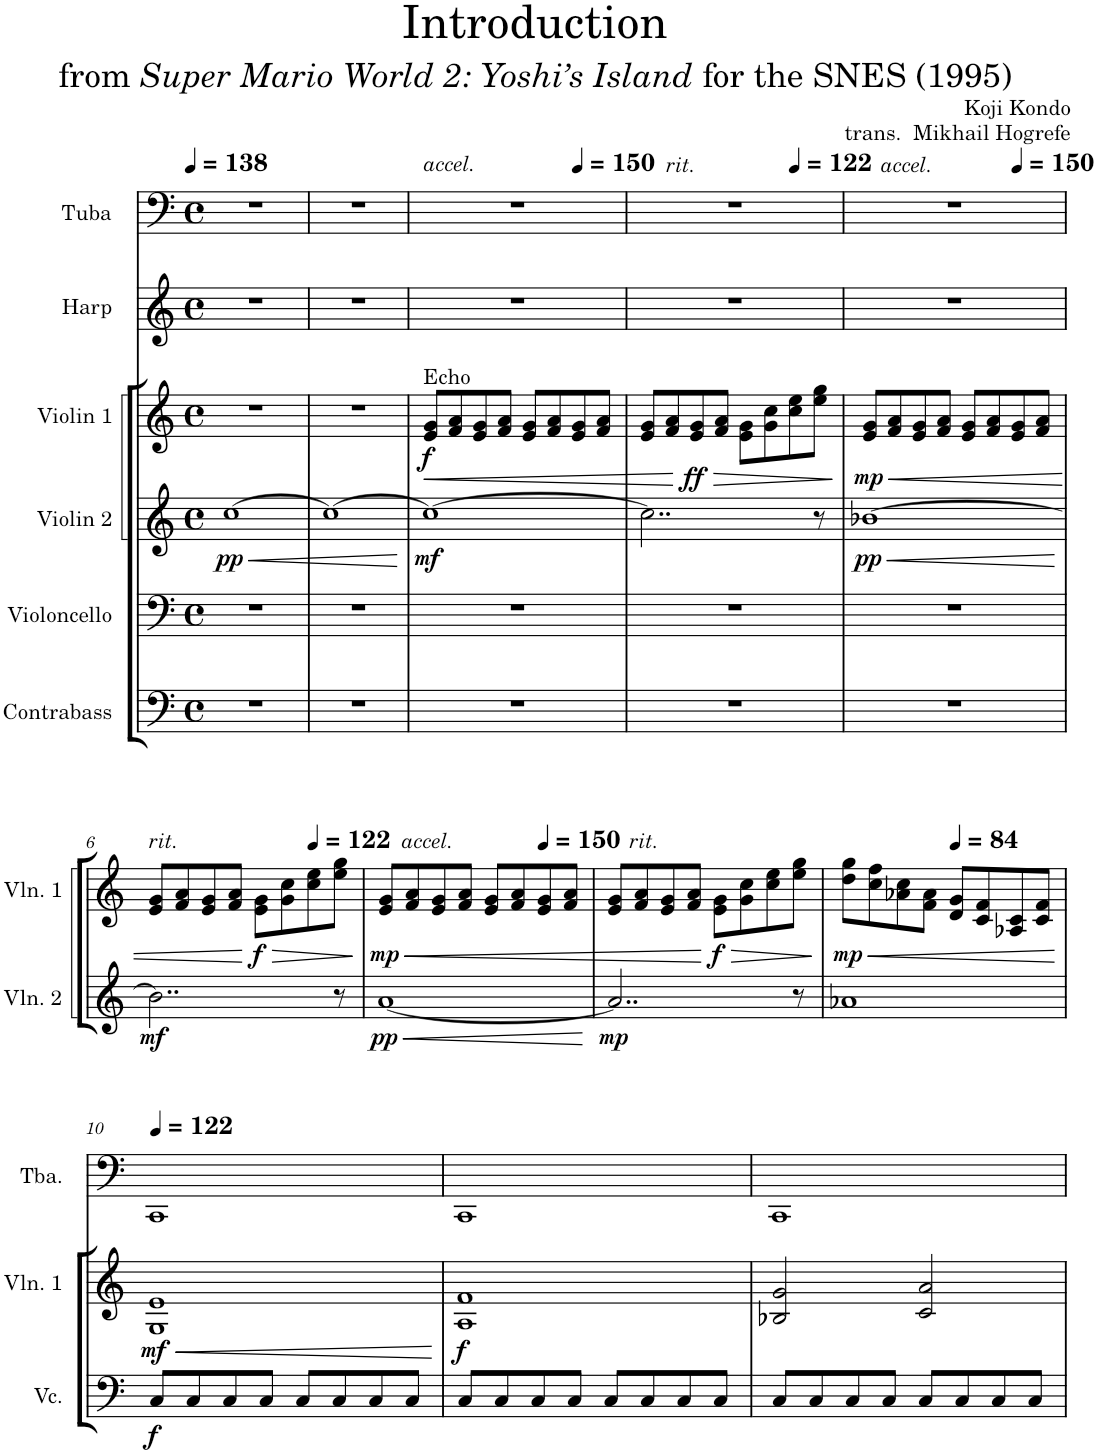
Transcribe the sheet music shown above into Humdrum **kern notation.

**kern	**kern	**dynam	**kern	**dynam	**kern	**dynam	**kern	**dynam	**kern	**kern
*part7	*part6	*part6	*part5	*part5	*part4	*part4	*part3	*part3	*part2	*part1
*staff7	*staff6	*staff6	*staff5	*staff5	*staff4	*staff4	*staff3	*staff3	*staff2	*staff1
*I"Contrabass	*I"Violoncello	*	*I"Violin 2	*	*I"Violin 3	*	*I"Violin 1	*	*I"Harp	*I"Tuba
*I'Cb.	*I'Vc.	*	*I'Vln. 2	*	*I'Vln. 3	*	*I'Vln. 1	*	*I'Hrp.	*I'Tba.
*	*	*	*	*	*stria5	*	*	*	*	*
*clefF4	*clefF4	*	*clefG2	*	*clefG2	*	*clefG2	*	*clefG2	*clefF4
*Trd7c12	*	*	*	*	*	*	*	*	*	*
*k[]	*k[]	*	*k[]	*	*k[]	*	*k[]	*	*k[]	*k[]
*M4/4	*M4/4	*	*M4/4	*	*M4/4	*	*M4/4	*	*M4/4	*M4/4
*met(c)	*met(c)	*	*met(c)	*	*met(c)	*	*met(c)	*	*met(c)	*met(c)
*MM138	*MM138	*	*MM138	*	*MM138	*	*MM138	*	*MM138	*MM138
=1	=1	=1	=1	=1	=1	=1	=1	=1	=1	=1
!	!	!	!	!LO:HP:b	!	!	!	!	!	!
!	!	!	!	!LO:DY:n=1:b	!	!	!	!	!	!
1r	1r	.	[1cc	< pp	1r	.	1r	.	1r	1r
=2	=2	=2	=2	=2	=2	=2	=2	=2	=2	=2
1r	1r	.	1cc_	.	1r	.	1r	.	1r	1r
.	.	.	.	[	.	.	.	.	.	.
=3	=3	=3	=3	=3	=3	=3	=3	=3	=3	=3
!	!	!	!	!	!	!	!	!	!	!LO:TX:a:i:t=accel.
!	!	!	!	!	!	!	!LO:TX:a:t=Echo	!	!	!
!	!	!	!	!LO:DY:b	!	!	!	!LO:DY:b	!	!
*	*	*	*	*	*	*	*	*	*	*^
1r	1r	.	1cc_	mf	8r	.	8e/ 8g/L	f	1r	1r	2.ryy
!	!	!	!	!	!	!LO:DY:b	!	!LO:HP:b	!	!	!
.	.	.	.	.	8g	mp	8f/ 8a/	<	.	.	.
!	!	!	!	!	!	!LO:HP:b	!	!	!	!	!
.	.	.	.	.	8a/L	<	8e/ 8g/	.	.	.	.
.	.	.	.	.	8g/J	.	8f/ 8a/J	.	.	.	.
.	.	.	.	.	8a/L	.	8e/ 8g/L	.	.	.	.
.	.	.	.	.	8g/J	.	8f/ 8a/	.	.	.	.
*	*	*	*	*	*	*	*	*	*	*MM150	*
!	!	!	!	!	!	!	!	!	!	!	!LO:TX:a:i:t=rit.
.	.	.	.	.	8a/L	.	8e/ 8g/	.	.	.	4ryy
.	.	.	.	.	8g/J	.	8f/ 8a/J	.	.	.	.
=4	=4	=4	=4	=4	=4	=4	=4	=4	=4	=4	=4
1r	1r	.	2..cc\]	.	8a/L	.	8e/ 8g/L	.	1r	1r	2.ryy
.	.	.	.	.	8g/J	.	8f/ 8a/	.	.	.	.
!	!	!	!	!	!	!LO:DY:n=1:b	!	!LO:HP:n=1:b	!	!	!
!	!	!	!	!	!	!	!	!LO:DY:n=1:b	!	!	!
.	.	.	.	.	8a/L	[ mf	8e/ 8g/	[ > ff	.	.	.
!	!	!	!	!	!	!LO:HP:b	!	!	!	!	!
.	.	.	.	.	8g/J	>	8f/ 8a/J	.	.	.	.
.	.	.	.	.	8a/L	.	8e\ 8g\L	.	.	.	.
.	.	.	.	.	8g/J	.	8g\ 8cc\	.	.	.	.
*	*	*	*	*	*	*	*	*	*	*MM122	*
!	!	!	!	!	!	!	!	!	!	!	!LO:TX:a:i:t=accel.
.	.	.	.	.	8cc\L	.	8cc\ 8ee\	.	.	.	4ryy
.	.	.	8r	.	8ee\J	.	8ee\ 8gg\J	.	.	.	.
.	.	.	.	.	.	.	.	]	.	.	.
=5	=5	=5	=5	=5	=5	=5	=5	=5	=5	=5	=5
!	!	!	!	!LO:HP:b	!	!	!	!LO:HP:b	!	!	!
!	!	!	!	!LO:DY:n=1:b	!	!	!	!LO:DY:n=1:b	!	!	!
1r	1r	.	[1b-X	< pp	8r	.	8e/ 8g/L	< mp	1r	1r	2.ryy
!	!	!	!	!	!	!LO:HP:n=1:b	!	!	!	!	!
!	!	!	!	!	!	!LO:DY:n=1:b	!	!	!	!	!
.	.	.	.	.	8g	] < pp	8f/ 8a/	.	.	.	.
.	.	.	.	.	8a/L	.	8e/ 8g/	.	.	.	.
.	.	.	.	.	8g/J	.	8f/ 8a/J	.	.	.	.
.	.	.	.	.	8a/L	.	8e/ 8g/L	.	.	.	.
.	.	.	.	.	8g/J	.	8f/ 8a/	.	.	.	.
*	*	*	*	*	*	*	*	*	*	*MM150	*
.	.	.	.	.	8a/L	.	8e/ 8g/	.	.	.	4ryy
.	.	.	.	.	8g/J	.	8f/ 8a/J	.	.	.	.
.	.	.	.	[	.	.	.	.	.	.	.
!!LO:LB:g=z	!!
=6	=6	=6	=6	=6	=6	=6	=6	=6	=6	=6	=6
!	!	!	!	!	!	!	!	!	!	!LO:TX:a:i:t=rit.	!
!	!	!	!	!LO:DY:b	!	!	!	!	!	!	!
1r	1r	.	2..b-\]	mf	8a/L	.	8e/ 8g/L	.	1r	1r	2.ryy
.	.	.	.	.	8g/J	.	8f/ 8a/	.	.	.	.
.	.	.	.	.	8a/L	.	8e/ 8g/	.	.	.	.
.	.	.	.	.	8g/J	.	8f/ 8a/J	.	.	.	.
!	!	!	!	!	!	!	!	!LO:HP:n=1:b	!	!	!
!	!	!	!	!	!	!	!	!LO:DY:n=1:b	!	!	!
.	.	.	.	.	8a/L	.	8e\ 8g\L	[ > f	.	.	.
!	!	!	!	!	!	!LO:HP:n=1:b	!	!	!	!	!
!	!	!	!	!	!	!LO:DY:n=1:b	!	!	!	!	!
.	.	.	.	.	8g/J	[ > mp	8g\ 8cc\	.	.	.	.
*	*	*	*	*	*	*	*	*	*	*MM122	*
!	!	!	!	!	!	!	!	!	!	!	!LO:TX:a:i:t=accel.
.	.	.	.	.	8cc\L	.	8cc\ 8ee\	.	.	.	4ryy
.	.	.	8r	.	8ee\J	.	8ee\ 8gg\J	.	.	.	.
.	.	.	.	.	.	.	.	]	.	.	.
=7	=7	=7	=7	=7	=7	=7	=7	=7	=7	=7	=7
!	!	!	!	!LO:HP:b	!	!	!	!LO:HP:b	!	!	!
!	!	!	!	!LO:DY:n=1:b	!	!	!	!LO:DY:n=1:b	!	!	!
1r	1r	.	[1a	< pp	8r	.	8e/ 8g/L	< mp	1r	1r	2.ryy
!	!	!	!	!	!	!LO:HP:n=1:b	!	!	!	!	!
!	!	!	!	!	!	!LO:DY:n=1:b	!	!	!	!	!
.	.	.	.	.	8g	] < pp	8f/ 8a/	.	.	.	.
.	.	.	.	.	8a/L	.	8e/ 8g/	.	.	.	.
.	.	.	.	.	8g/J	.	8f/ 8a/J	.	.	.	.
.	.	.	.	.	8a/L	.	8e/ 8g/L	.	.	.	.
.	.	.	.	.	8g/J	.	8f/ 8a/	.	.	.	.
*	*	*	*	*	*	*	*	*	*	*MM150	*
!	!	!	!	!	!	!	!	!	!	!	!LO:TX:a:i:t=rit.
.	.	.	.	.	8a/L	.	8e/ 8g/	.	.	.	4ryy
.	.	.	.	.	8g/J	.	8f/ 8a/J	.	.	.	.
.	.	.	.	[	.	.	.	.	.	.	.
=8	=8	=8	=8	=8	=8	=8	=8	=8	=8	=8	=8
!	!	!	!	!LO:DY:b	!	!	!	!	!	!	!
*	*	*	*	*	*	*	*	*	*	*v	*v
1r	1r	.	2..a/]	mp	8a/L	.	8e/ 8g/L	.	1r	1r
.	.	.	.	.	8g/J	.	8f/ 8a/	.	.	.
.	.	.	.	.	8a/L	.	8e/ 8g/	.	.	.
.	.	.	.	.	8g/J	.	8f/ 8a/J	.	.	.
!	!	!	!	!	!	!	!	!LO:HP:n=1:b	!	!
!	!	!	!	!	!	!	!	!LO:DY:n=1:b	!	!
.	.	.	.	.	8a/L	.	8e\ 8g\L	[ > f	.	.
!	!	!	!	!	!	!LO:HP:n=1:b	!	!	!	!
!	!	!	!	!	!	!LO:DY:n=1:b	!	!	!	!
.	.	.	.	.	8g/J	[ > mp	8g\ 8cc\	.	.	.
.	.	.	.	.	8cc\L	.	8cc\ 8ee\	.	.	.
.	.	.	8r	.	8ee\J	.	8ee\ 8gg\J	.	.	.
.	.	.	.	.	.	.	.	]	.	.
=9	=9	=9	=9	=9	=9	=9	=9	=9	=9	=9
!	!	!	!	!	!	!	!	!LO:HP:b	!	!
!	!	!	!	!	!	!	!	!LO:DY:n=1:b	!	!
*	*	*	*	*	*	*	*	*	*	*^
1r	1r	.	1a-X	.	8r	.	8dd\ 8gg\L	< mp	1r	1r	2ryy
!	!	!	!	!	!	!LO:HP:n=1:b	!	!	!	!	!
!	!	!	!	!	!	!LO:DY:n=1:b	!	!	!	!	!
.	.	.	.	.	8gg	] < pp	8cc\ 8ff\	.	.	.	.
.	.	.	.	.	8ff\L	.	8a-X\ 8cc\	.	.	.	.
.	.	.	.	.	8cc\J	.	8f\ 8a-\J	.	.	.	.
*	*	*	*	*	*	*	*	*	*	*MM84	*
.	.	.	.	.	8a-X/L	.	8d/ 8g/L	.	.	.	2ryy
.	.	.	.	.	8g/J	.	8c/ 8f/	.	.	.	.
.	.	.	.	.	8f/L	.	8A-X/ 8c/	.	.	.	.
.	.	.	.	.	8c/J	.	8c/ 8f/J	.	.	.	.
.	.	.	.	.	.	.	.	[	.	.	.
*	*	*	*	*	*	*	*	*	*	*v	*v
!!LO:LB:g=z
=10	=10	=10	=10	=10	=10	=10	=10	=10	=10	=10
*	*	*	*	*	*	*	*	*	*	*MM122
*	*	*	*	*	*	*	*	*	*	*^
!	!	!LO:DY:b	!	!	!	!	!	!LO:HP:b	!	!	!
!	!	!	!	!	!	!	!	!LO:DY:n=1:b	!	!	!
*	*	*	*	*	*	*	*	*	*	*v	*v
1r	8C/L	f	1r	.	8f	.	1G 1e	< mf	1r	1CC
!	!	!	!	!	!	!LO:HP:n=1:b	!	!	!	!
!	!	!	!	!	!	!LO:DY:n=1:b	!	!	!	!
.	8C/	.	.	.	[2..e	[ < p	.	.	.	.
.	8C/	.	.	.	.	.	.	.	.	.
.	8C/J	.	.	.	.	.	.	.	.	.
.	8C/L	.	.	.	.	.	.	.	.	.
.	8C/	.	.	.	.	.	.	.	.	.
.	8C/	.	.	.	.	.	.	.	.	.
.	8C/J	.	.	.	.	.	.	.	.	.
.	.	.	.	.	.	.	.	[	.	.
=11	=11	=11	=11	=11	=11	=11	=11	=11	=11	=11
!	!	!	!	!	!	!	!	!LO:DY:b	!	!
1r	8C/L	.	1r	.	8e]	.	1A 1f	f	1r	1CC
!	!	!	!	!	!	!LO:DY:n=1:b	!	!	!	!
.	8C/	.	.	.	[2..f	[ mp	.	.	.	.
.	8C/	.	.	.	.	.	.	.	.	.
.	8C/J	.	.	.	.	.	.	.	.	.
.	8C/L	.	.	.	.	.	.	.	.	.
.	8C/	.	.	.	.	.	.	.	.	.
.	8C/	.	.	.	.	.	.	.	.	.
.	8C/J	.	.	.	.	.	.	.	.	.
=12	=12	=12	=12	=12	=12	=12	=12	=12	=12	=12
1r	8C/L	.	1r	.	8f]	.	2B-X/ 2g/	.	1r	1CC
.	8C/	.	.	.	2g	.	.	.	.	.
.	8C/	.	.	.	.	.	.	.	.	.
.	8C/J	.	.	.	.	.	.	.	.	.
.	8C/L	.	.	.	.	.	2c/ 2a/	.	.	.
.	8C/	.	.	.	[4.a	.	.	.	.	.
.	8C/	.	.	.	.	.	.	.	.	.
.	8C/J	.	.	.	.	.	.	.	.	.
=	=	=	=	=	=	=	=	=	=	=
*-	*-	*-	*-	*-	*-	*-	*-	*-	*-	*-
